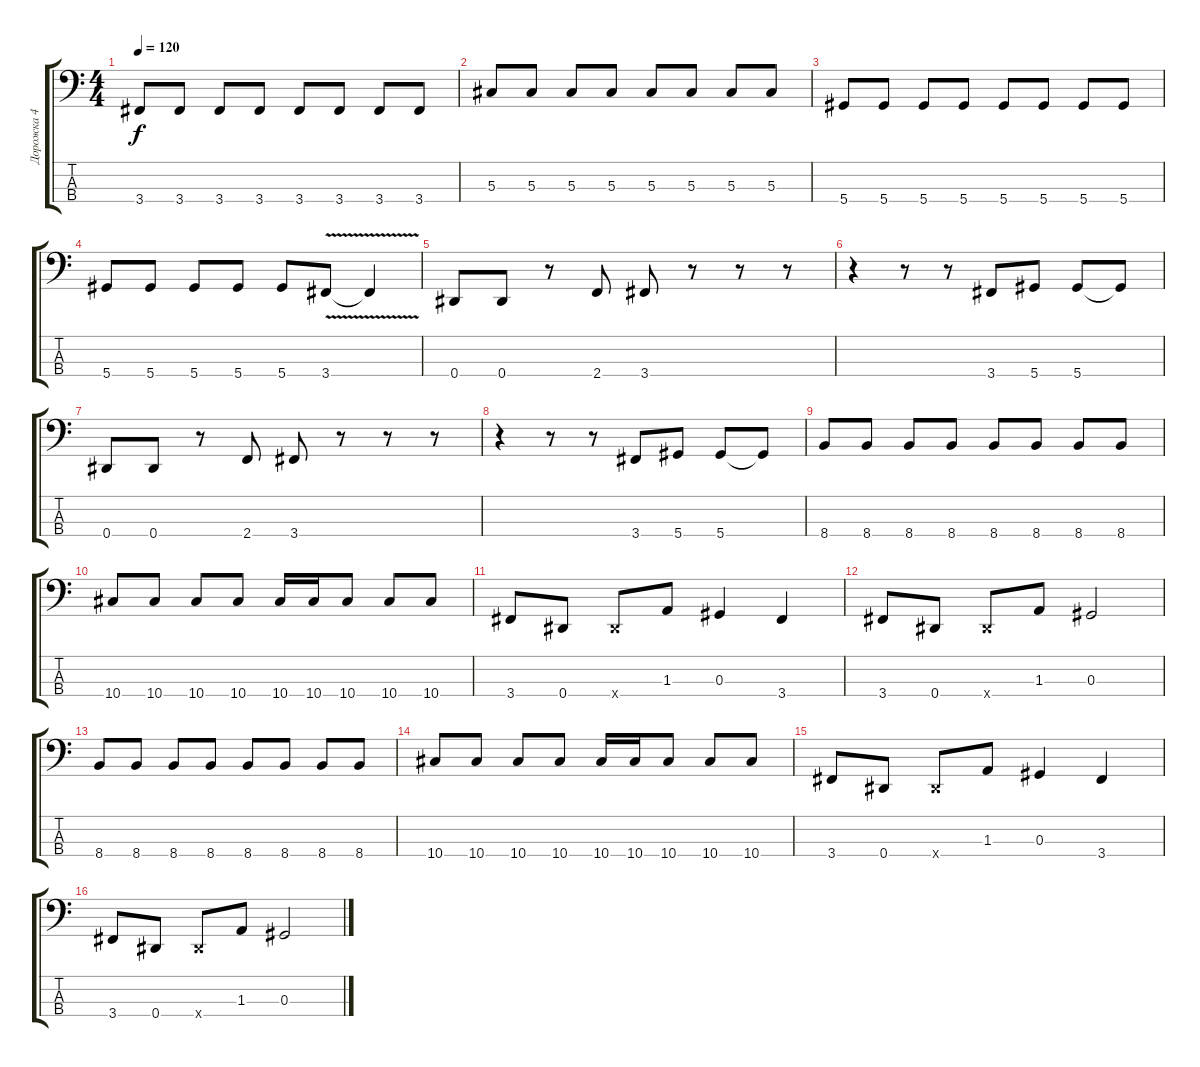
\track ("Дорожка 4" "Дорожка 4") {instrument distortionguitar}
\staff {score tabs}
\tuning (Gb2 Db2 Ab1 Eb1) {hide}
\ts (4 4)
\tempo 120
\clef f4
\ks c
3.4.8{dy f} 3.4.8 3.4.8 3.4.8 3.4.8 3.4.8 3.4.8 3.4.8 |
5.3.8 5.3.8 5.3.8 5.3.8 5.3.8 5.3.8 5.3.8 5.3.8 |
5.4.8 5.4.8 5.4.8 5.4.8 5.4.8 5.4.8 5.4.8 5.4.8 |
5.4.8 5.4.8 5.4.8 5.4.8 5.4.8 3.4{v}.8 3.4{t}.4 |
0.4.8 0.4.8 r.8 2.4.8 3.4.8 r.8 r.8 r.8 |
r.4 r.8 r.8 3.4.8 5.4.8 5.4.8 5.4{t}.8 |
0.4.8 0.4.8 r.8 2.4.8 3.4.8 r.8 r.8 r.8 |
r.4 r.8 r.8 3.4.8 5.4.8 5.4.8 5.4{t}.8 |
8.4.8{instrument distortionguitar} 8.4.8 8.4.8 8.4.8 8.4.8 8.4.8 8.4.8 8.4.8 |
10.4.8 10.4.8 10.4.8 10.4.8 10.4.16 10.4.16 10.4.8 10.4.8 10.4.8 |
3.4.8 0.4.8 0.4{x}.8 1.3.8 0.3.4 3.4.4 |
3.4.8 0.4.8 0.4{x}.8 1.3.8 0.3.2 |
8.4.8{instrument distortionguitar} 8.4.8 8.4.8 8.4.8 8.4.8 8.4.8 8.4.8 8.4.8 |
10.4.8 10.4.8 10.4.8 10.4.8 10.4.16 10.4.16 10.4.8 10.4.8 10.4.8 |
3.4.8 0.4.8 0.4{x}.8 1.3.8 0.3.4 3.4.4 |
3.4.8 0.4.8 0.4{x}.8 1.3.8 0.3.2
